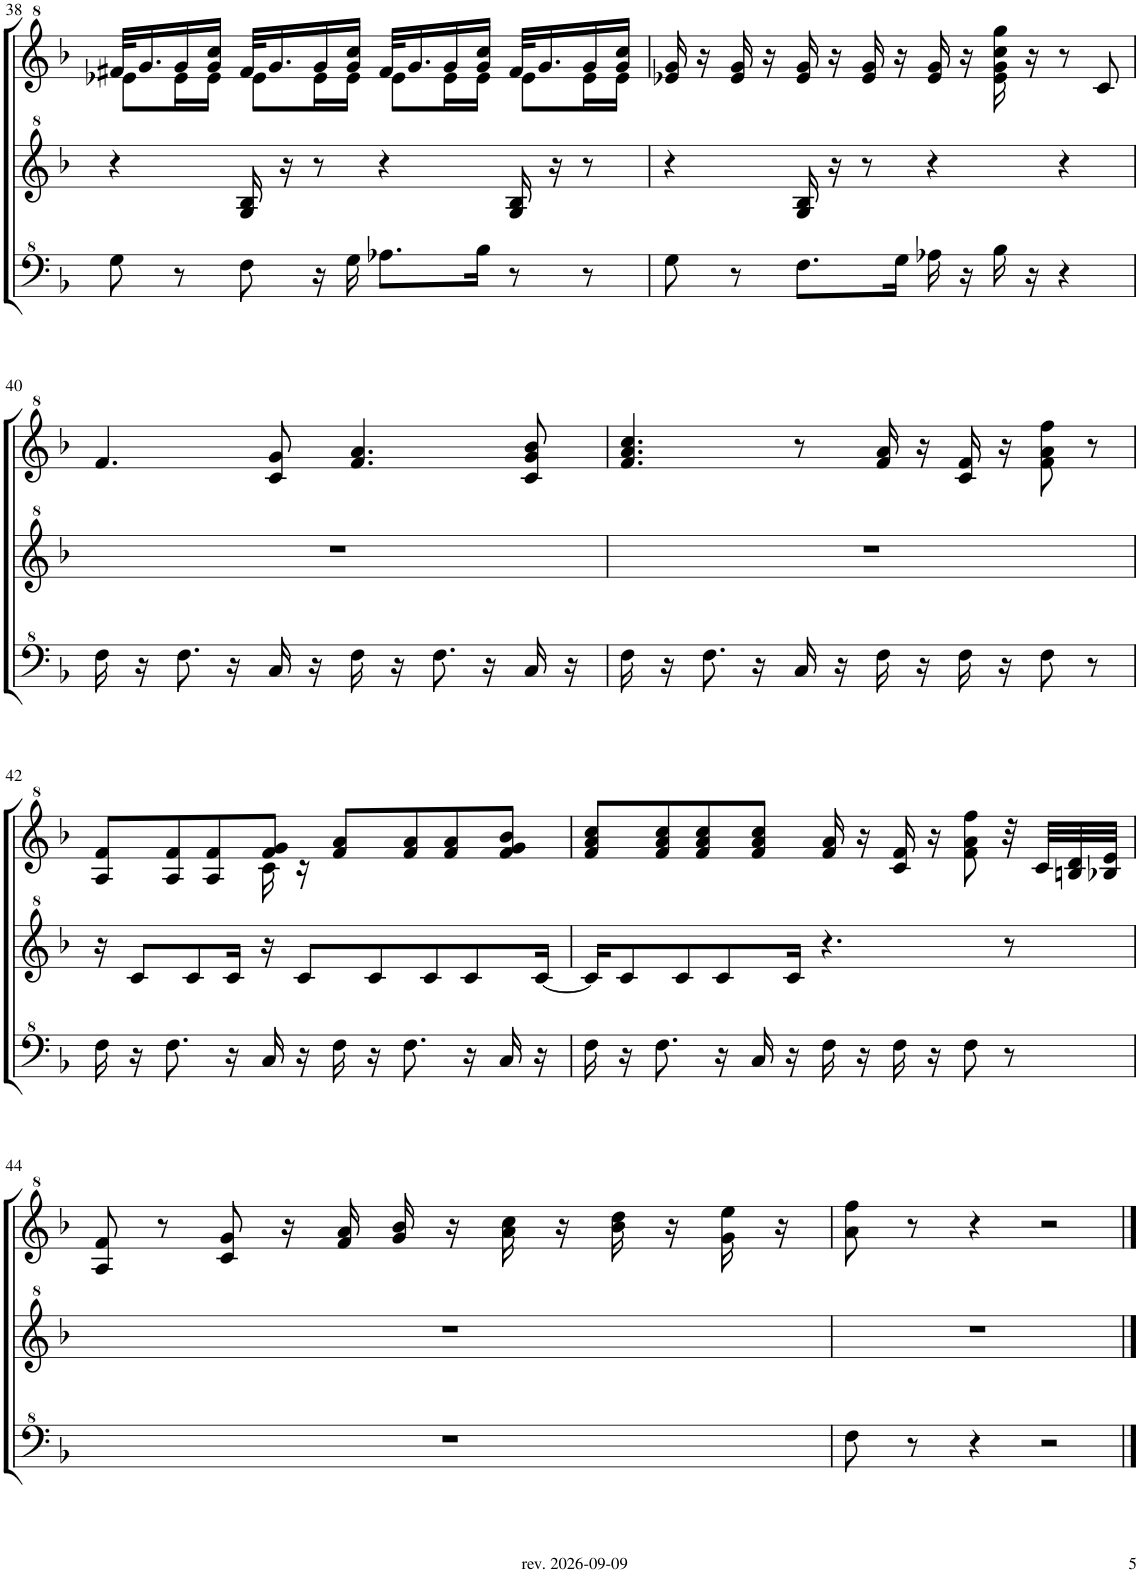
**kern	**kern	**kern
*part3	*part2	*part1
*staff3	*staff2	*staff1
*I"パンフルート	*I"パンフルート	*I"パンフルート
!!LO:PB:g=z
*clefF^4	*clefG^2	*clefG^2
*k[b-]	*k[b-]	*k[b-]
*M4/4	*M4/4	*M4/4
=38	=38	=38
*	*	*^
8g\	4r	32ff#X/KLL	8ee-X\L
.	.	16.gg/	.
8r	.	16gg/	16ee-\L
.	.	16gg/ 16ccc/JJ	16ee-\JJ
8f\	16g/ 16b-/	32ff#/KLL	8ee-\L
.	.	16.gg/	.
.	16r	.	.
16r	8r	16gg/	16ee-\L
16g\	.	16gg/ 16ccc/JJ	16ee-\JJ
8.a-X\L	4r	32ff#/KLL	8ee-\L
.	.	16.gg/	.
.	.	16gg/	16ee-\L
16b-\Jk	.	16gg/ 16ccc/JJ	16ee-\JJ
8r	16g/ 16b-/	32ff#/KLL	8ee-\L
.	.	16.gg/	.
.	16r	.	.
8r	8r	16gg/	16ee-\L
.	.	16gg/ 16ccc/JJ	16ee-\JJ
*	*	*v	*v
=39	=39	=39
8g\	4r	16ee-X/ 16gg/
.	.	16r
8r	.	16ee-/ 16gg/
.	.	16r
8.f\L	16g/ 16b-/	16ee-/ 16gg/
.	16r	16r
.	8r	16ee-/ 16gg/
16g\Jk	.	16r
16a-X\	4r	16ee-/ 16gg/
16r	.	16r
16b-\	.	16ee-\ 16gg\ 16ccc\ 16ggg\
16r	.	16r
4r	4r	8r
.	.	8cc/
!!LO:LB:g=z
=40	=40	=40
16f\	1r	4.ff/
16r	.	.
8.f\	.	.
16r	.	.
16c/	.	8cc/ 8gg/
16r	.	.
16f\	.	4.ff/ 4.aa/
16r	.	.
8.f\	.	.
16r	.	.
16c/	.	8cc/ 8gg/ 8bb-/
16r	.	.
=41	=41	=41
16f\	1r	4.ff/ 4.aa/ 4.ccc/
16r	.	.
8.f\	.	.
16r	.	.
16c/	.	8r
16r	.	.
16f\	.	16ff/ 16aa/
16r	.	16r
16f\	.	16cc/ 16ff/
16r	.	16r
8f\	.	8ff\ 8aa\ 8fff\
8r	.	8r
!!LO:LB:g=z
=42	=42	=42
*	*	*^
16f\	16r	8a/ 8ff/L	4.ryy
16r	8cc/L	.	.
8.f\	.	8a/ 8ff/	.
.	8cc/	.	.
.	.	8a/ 8ff/	.
16r	16cc/Jk	.	.
16c/	16r	8ff/ 8gg/J	16cc\
16r	8cc/L	.	16r
16f\	.	8ff/ 8aa/L	2ryy
16r	8cc/	.	.
8.f\	.	8ff/ 8aa/	.
.	8cc/	.	.
.	.	8ff/ 8aa/	.
16r	8cc/	.	.
16c/	.	8ff/ 8gg/ 8bb-/J	.
16r	[16cc/Jk	.	.
*	*	*v	*v
=43	=43	=43
16f\	16cc/KL]	8ff/ 8aa/ 8ccc/L
16r	8cc/	.
8.f\	.	8ff/ 8aa/ 8ccc/
.	8cc/	.
.	.	8ff/ 8aa/ 8ccc/
16r	8cc/	.
16c/	.	8ff/ 8aa/ 8ccc/J
16r	16cc/Jk	.
16f\	4.r	16ff/ 16aa/
16r	.	16r
16f\	.	16cc/ 16ff/
16r	.	16r
8f\	.	8ff\ 8aa\ 8fff\
8r	8r	32r
.	.	32cc/LLL
.	.	32bn/ 32dd/
.	.	32b-X/ 32ee/JJJ
!!LO:LB:g=z
=44	=44	=44
1r	1r	8a/ 8ff/
.	.	8r
.	.	8cc/ 8gg/
.	.	16r
.	.	16ff/ 16aa/
.	.	16gg/ 16bb-/
.	.	16r
.	.	16aa\ 16ccc\
.	.	16r
.	.	16bb-\ 16ddd\
.	.	16r
.	.	16gg\ 16eee\
.	.	16r
=45	=45	=45
8f\	1r	8aa\ 8fff\
8r	.	8r
4r	.	4r
2r	.	2r
==	==	==
*-	*-	*-
